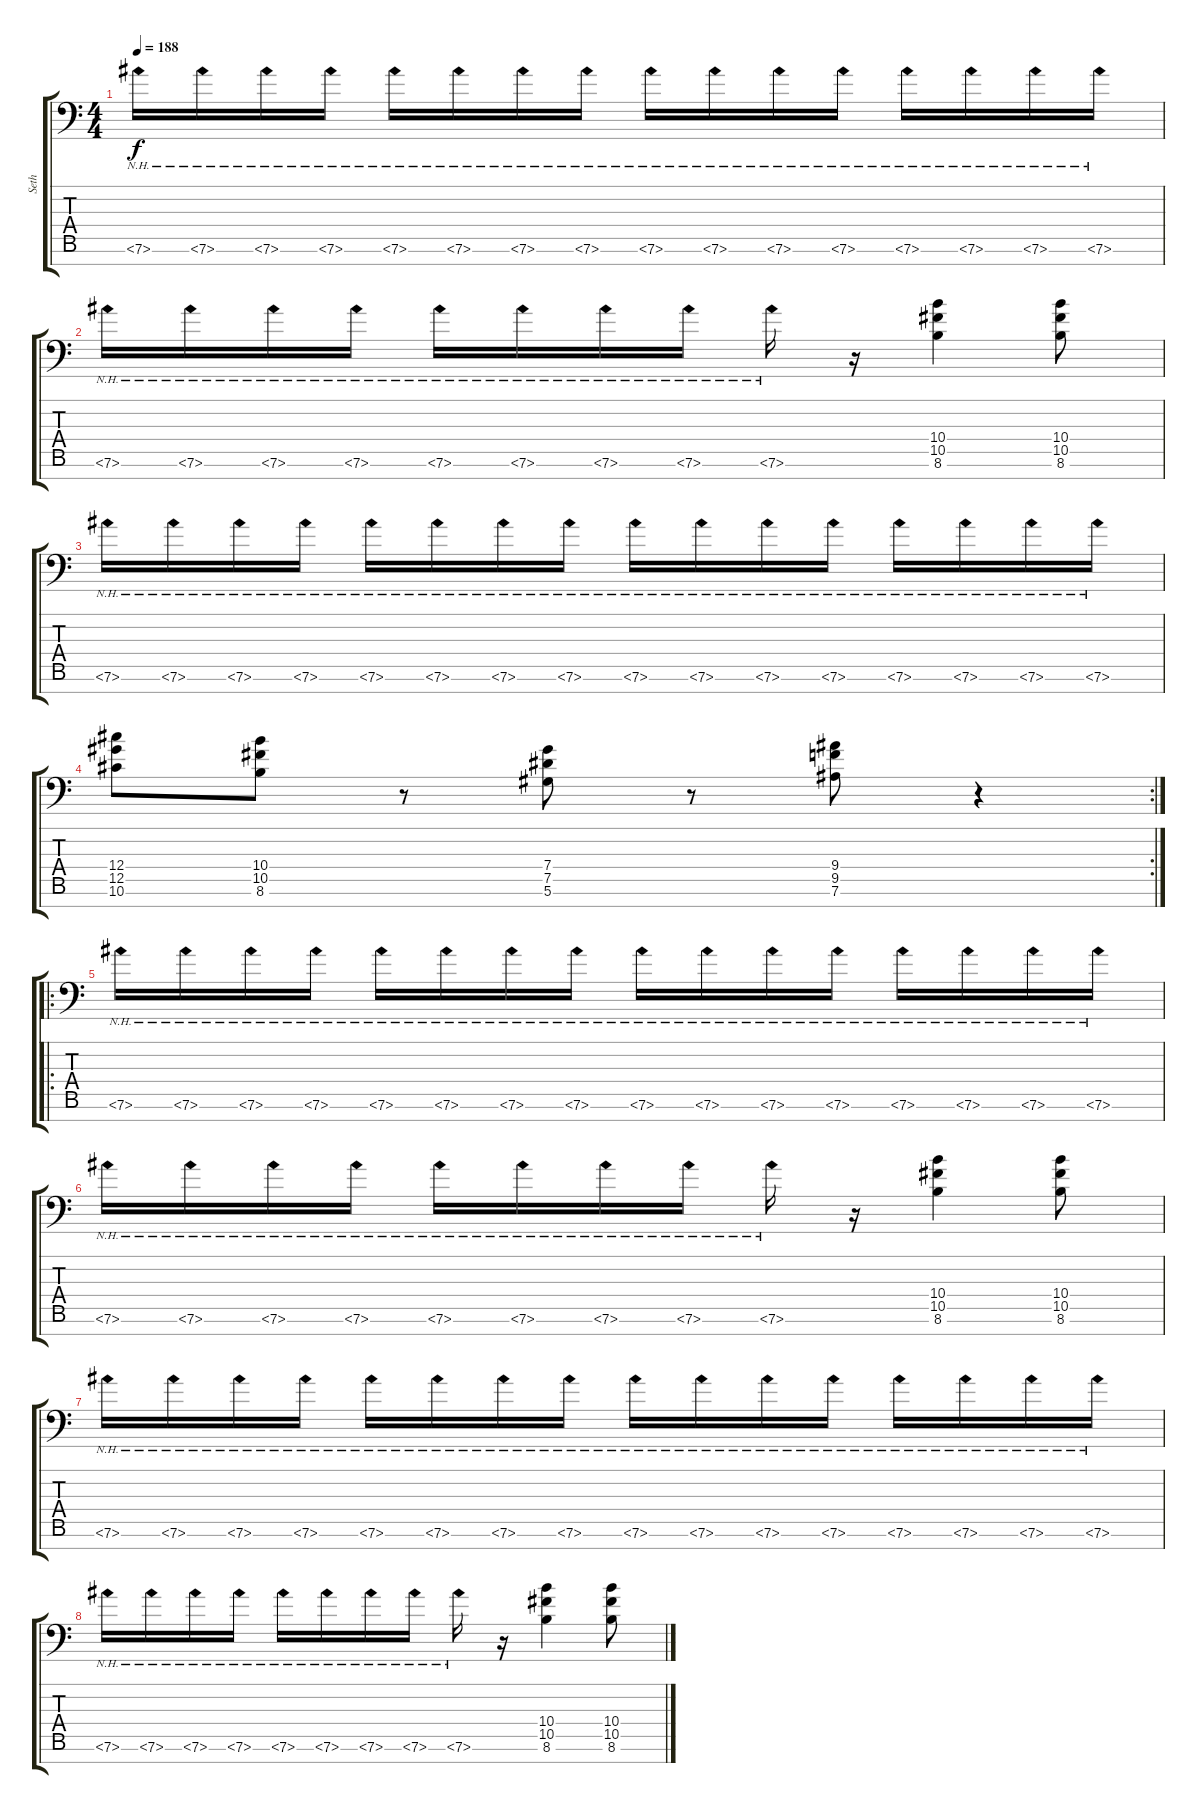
\track ("Seth" "Seth") {instrument distortionguitar}
\staff {score tabs}
\tuning (Eb4 Bb3 Gb3 Db3 Ab2 Eb2 Bb1) {hide}
\ts (4 4)
\tempo 188
\clef f4
\ks c
7.6{nh}.16{dy f} 7.6{nh}.16 7.6{nh}.16 7.6{nh}.16 7.6{nh}.16 7.6{nh}.16 7.6{nh}.16 7.6{nh}.16 7.6{nh}.16 7.6{nh}.16 7.6{nh}.16 7.6{nh}.16 7.6{nh}.16 7.6{nh}.16 7.6{nh}.16 7.6{nh}.16 |
7.6{nh}.16 7.6{nh}.16 7.6{nh}.16 7.6{nh}.16 7.6{nh}.16 7.6{nh}.16 7.6{nh}.16 7.6{nh}.16 7.6{nh}.16 r.16 (10.4 10.5 8.6).4 (10.4 10.5 8.6).8 |
7.6{nh}.16 7.6{nh}.16 7.6{nh}.16 7.6{nh}.16 7.6{nh}.16 7.6{nh}.16 7.6{nh}.16 7.6{nh}.16 7.6{nh}.16 7.6{nh}.16 7.6{nh}.16 7.6{nh}.16 7.6{nh}.16 7.6{nh}.16 7.6{nh}.16 7.6{nh}.16 |
\rc 2
(12.4 12.5 10.6).8 (10.4 10.5 8.6).8 r.8 (7.4 7.5 5.6).8 r.8 (9.4 9.5 7.6).8 r.4 |
\ro
7.6{nh}.16 7.6{nh}.16 7.6{nh}.16 7.6{nh}.16 7.6{nh}.16 7.6{nh}.16 7.6{nh}.16 7.6{nh}.16 7.6{nh}.16 7.6{nh}.16 7.6{nh}.16 7.6{nh}.16 7.6{nh}.16 7.6{nh}.16 7.6{nh}.16 7.6{nh}.16 |
7.6{nh}.16 7.6{nh}.16 7.6{nh}.16 7.6{nh}.16 7.6{nh}.16 7.6{nh}.16 7.6{nh}.16 7.6{nh}.16 7.6{nh}.16 r.16 (10.4 10.5 8.6).4 (10.4 10.5 8.6).8 |
7.6{nh}.16 7.6{nh}.16 7.6{nh}.16 7.6{nh}.16 7.6{nh}.16 7.6{nh}.16 7.6{nh}.16 7.6{nh}.16 7.6{nh}.16 7.6{nh}.16 7.6{nh}.16 7.6{nh}.16 7.6{nh}.16 7.6{nh}.16 7.6{nh}.16 7.6{nh}.16 |
7.6{nh}.16 7.6{nh}.16 7.6{nh}.16 7.6{nh}.16 7.6{nh}.16 7.6{nh}.16 7.6{nh}.16 7.6{nh}.16 7.6{nh}.16 r.16 (10.4 10.5 8.6).4 (10.4 10.5 8.6).8
